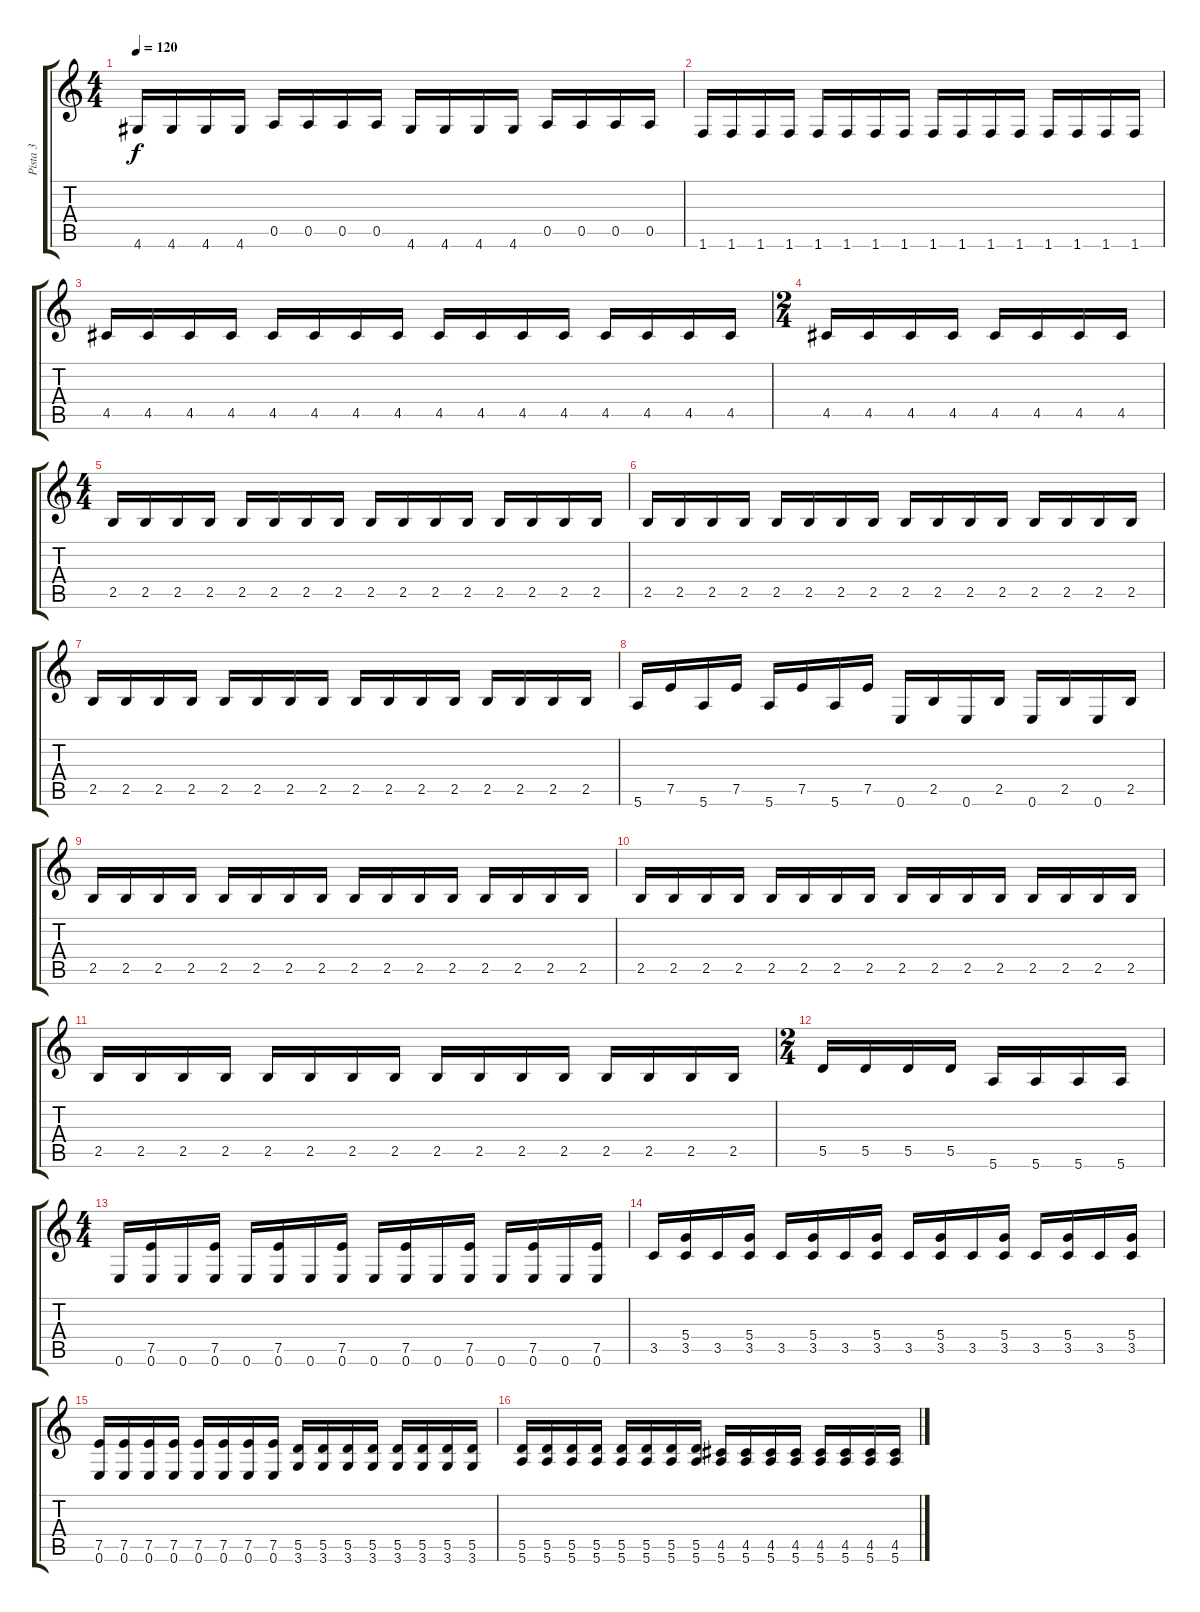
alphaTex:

\track ("Pista 3" "Pista 3") {instrument acousticbass}
\staff {score tabs}
\tuning (E4 B3 G3 D3 A2 E2) {hide}
\ts (4 4)
\tempo 120
\clef g2
\ks c
4.6.16{dy f} 4.6.16 4.6.16 4.6.16 0.5.16 0.5.16 0.5.16 0.5.16 4.6.16 4.6.16 4.6.16 4.6.16 0.5.16 0.5.16 0.5.16 0.5.16 |
1.6.16 1.6.16 1.6.16 1.6.16 1.6.16 1.6.16 1.6.16 1.6.16 1.6.16 1.6.16 1.6.16 1.6.16 1.6.16 1.6.16 1.6.16 1.6.16 |
4.5.16 4.5.16 4.5.16 4.5.16 4.5.16 4.5.16 4.5.16 4.5.16 4.5.16 4.5.16 4.5.16 4.5.16 4.5.16 4.5.16 4.5.16 4.5.16 |
\ts (2 4)
4.5.16 4.5.16 4.5.16 4.5.16 4.5.16 4.5.16 4.5.16 4.5.16 |
\ts (4 4)
2.5.16 2.5.16 2.5.16 2.5.16 2.5.16 2.5.16 2.5.16 2.5.16 2.5.16 2.5.16 2.5.16 2.5.16 2.5.16 2.5.16 2.5.16 2.5.16 |
2.5.16 2.5.16 2.5.16 2.5.16 2.5.16 2.5.16 2.5.16 2.5.16 2.5.16 2.5.16 2.5.16 2.5.16 2.5.16 2.5.16 2.5.16 2.5.16 |
2.5.16 2.5.16 2.5.16 2.5.16 2.5.16 2.5.16 2.5.16 2.5.16 2.5.16 2.5.16 2.5.16 2.5.16 2.5.16 2.5.16 2.5.16 2.5.16 |
5.6.16 7.5.16 5.6.16 7.5.16 5.6.16 7.5.16 5.6.16 7.5.16 0.6.16 2.5.16 0.6.16 2.5.16 0.6.16 2.5.16 0.6.16 2.5.16 |
2.5.16 2.5.16 2.5.16 2.5.16 2.5.16 2.5.16 2.5.16 2.5.16 2.5.16 2.5.16 2.5.16 2.5.16 2.5.16 2.5.16 2.5.16 2.5.16 |
2.5.16 2.5.16 2.5.16 2.5.16 2.5.16 2.5.16 2.5.16 2.5.16 2.5.16 2.5.16 2.5.16 2.5.16 2.5.16 2.5.16 2.5.16 2.5.16 |
2.5.16 2.5.16 2.5.16 2.5.16 2.5.16 2.5.16 2.5.16 2.5.16 2.5.16 2.5.16 2.5.16 2.5.16 2.5.16 2.5.16 2.5.16 2.5.16 |
\ts (2 4)
5.5.16 5.5.16 5.5.16 5.5.16 5.6.16 5.6.16 5.6.16 5.6.16 |
\ts (4 4)
0.6.16 (7.5 0.6).16 0.6.16 (7.5 0.6).16 0.6.16 (7.5 0.6).16 0.6.16 (7.5 0.6).16 0.6.16 (7.5 0.6).16 0.6.16 (7.5 0.6).16 0.6.16 (7.5 0.6).16 0.6.16 (7.5 0.6).16 |
3.5.16 (5.4 3.5).16 3.5.16 (5.4 3.5).16 3.5.16 (5.4 3.5).16 3.5.16 (5.4 3.5).16 3.5.16 (5.4 3.5).16 3.5.16 (5.4 3.5).16 3.5.16 (5.4 3.5).16 3.5.16 (5.4 3.5).16 |
(7.5 0.6).16 (7.5 0.6).16 (7.5 0.6).16 (7.5 0.6).16 (7.5 0.6).16 (7.5 0.6).16 (7.5 0.6).16 (7.5 0.6).16 (5.5 3.6).16 (5.5 3.6).16 (5.5 3.6).16 (5.5 3.6).16 (5.5 3.6).16 (5.5 3.6).16 (5.5 3.6).16 (5.5 3.6).16 |
(5.5 5.6).16 (5.5 5.6).16 (5.5 5.6).16 (5.5 5.6).16 (5.5 5.6).16 (5.5 5.6).16 (5.5 5.6).16 (5.5 5.6).16 (4.5 5.6).16 (4.5 5.6).16 (4.5 5.6).16 (4.5 5.6).16 (4.5 5.6).16 (4.5 5.6).16 (4.5 5.6).16 (4.5 5.6).16
